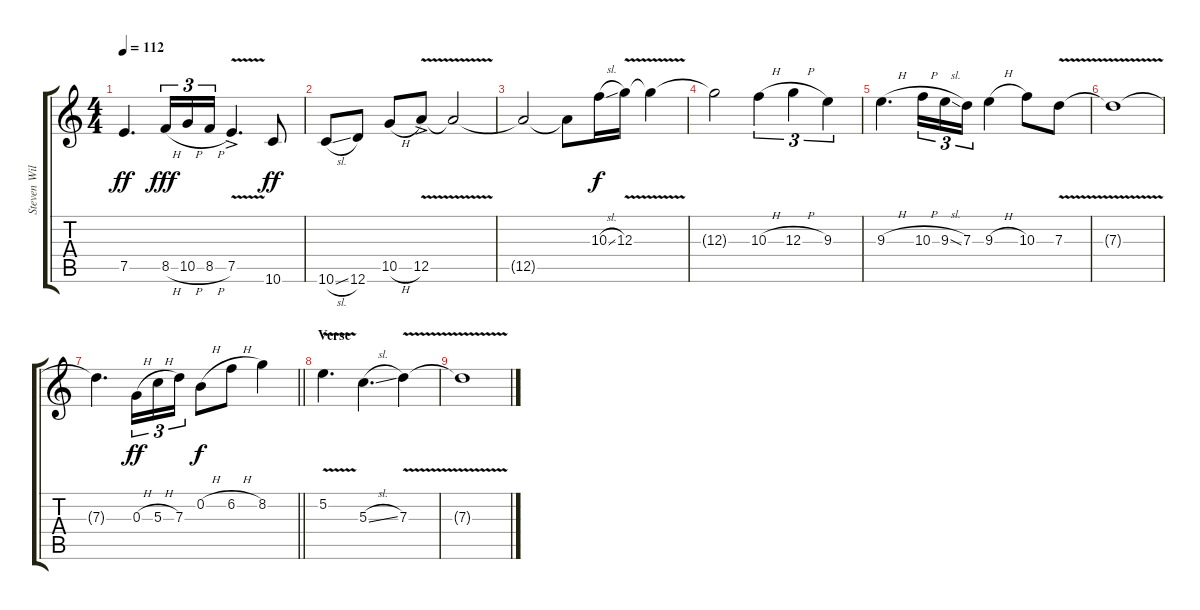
\track ("Steven Wilson - Lead Guitar 1" "Steven Wil") {instrument electricguitarjazz}
\staff {score tabs}
\tuning (E4 B3 G3 D3 A2 D2) {hide}
\ts (4 4)
\tempo 112
\clef g2
\ks c
7.5{t}.4{d dy ff} 8.5{h}.16{tu (3 2) dy fff volume 13} 10.5{h}.16{tu (3 2)} 8.5{h}.16{tu (3 2)} 7.5{v ac}.4{d} 10.6.8{dy ff} |
10.6{sl}.8 12.6.8 10.5{h}.8 12.5{v ac}.8 12.5{t}.2 |
12.5{t}.2{volume 8} 12.5{t}.8 10.3{sl}.16{dy f volume 13} 12.3{v}.16 12.3{t}.4 |
12.3{t}.2{volume 8} 10.3{h}.4{tu (3 2) volume 13} 12.3{h}.4{tu (3 2)} 9.3.4{tu (3 2)} |
9.3{h}.4{d} 10.3{h}.16{tu (3 2)} 9.3{sl}.16{tu (3 2)} 7.3.16{tu (3 2)} 9.3{h}.4 10.3.8 7.3{v}.8 |
7.3{t}.1{volume 8} |
\barLineRight lightlight
7.3{t}.4{d} 0.3{h}.16{tu (3 2) dy ff volume 13} 5.3{h}.16{tu (3 2)} 7.3.16{tu (3 2)} 0.2{h}.8{dy f} 6.2{h}.8 8.2.4 |
\section ("" "Verse")
5.2{v}.4{d} 5.3{sl}.4{d} 7.3{v}.4{volume 0} |
7.3{t}.1
